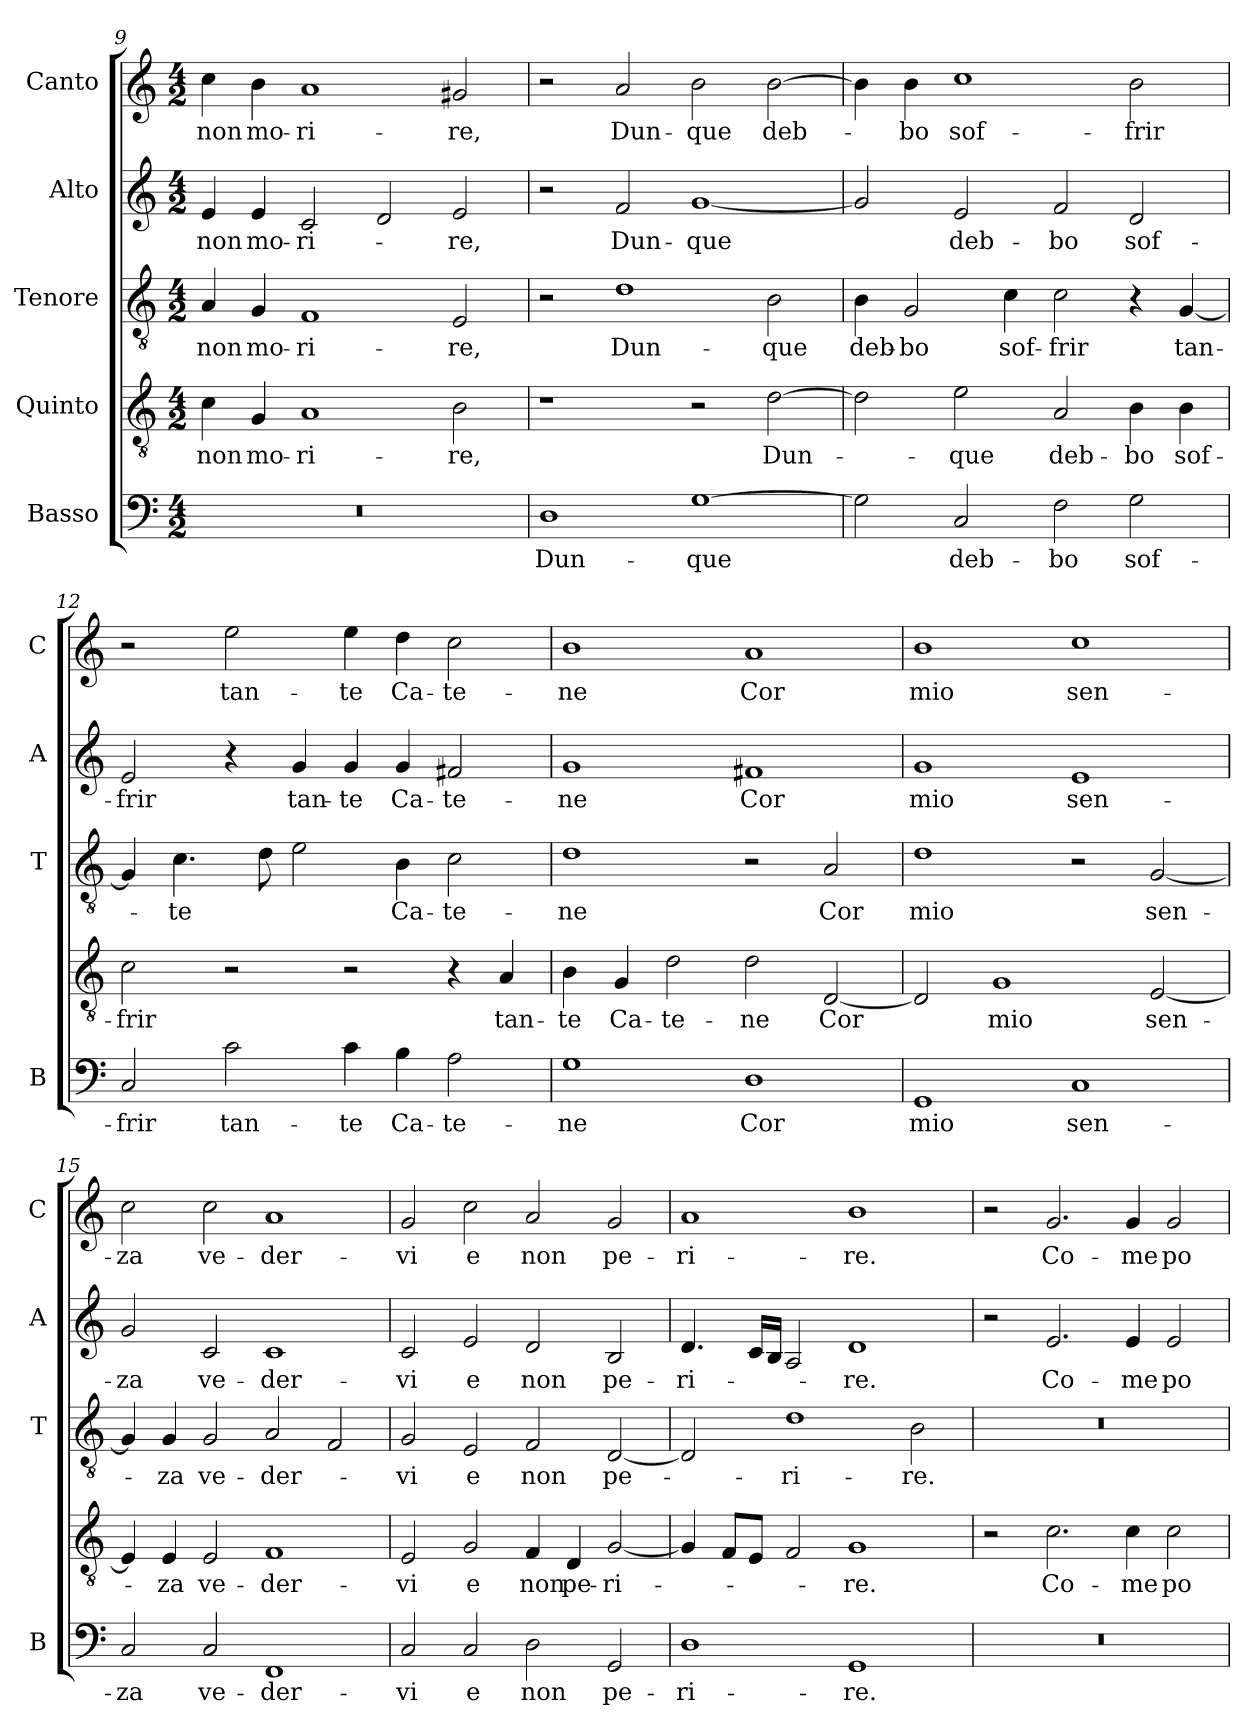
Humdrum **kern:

**kern	**text	**kern	**text	**kern	**text	**kern	**text	**kern	**text
*part5	*part5	*part4	*part4	*part3	*part3	*part2	*part2	*part1	*part1
*staff5	*staff5	*staff4	*staff4	*staff3	*staff3	*staff2	*staff2	*staff1	*staff1
*I"Basso	*	*I"Quinto	*	*I"Tenore	*	*I"Alto	*	*I"Canto	*
*I'B	*	*	*	*I'T	*	*I'A	*	*I'C	*
*clefF4	*	*clefGv2	*	*clefGv2	*	*clefG2	*	*clefG2	*
*k[]	*	*k[]	*	*k[]	*	*k[]	*	*k[]	*
*C:	*	*C:	*	*C:	*	*C:	*	*C:	*
*M4/2	*	*M4/2	*	*M4/2	*	*M4/2	*	*M4/2	*
=9	=9	=9	=9	=9	=9	=9	=9	=9	=9
!	!	!	!LO:LY:b	!	!LO:LY:b	!	!LO:LY:b	!	!LO:LY:b
0r	.	4c\	non	4A/	non	4e/	non	4cc\	non
!	!	!	!LO:LY:b	!	!LO:LY:b	!	!LO:LY:b	!	!LO:LY:b
.	.	4G/	mo-	4G/	mo-	4e/	mo-	4b\	mo-
!	!	!	!LO:LY:b	!	!LO:LY:b	!	!LO:LY:b	!	!LO:LY:b
.	.	1A	-ri-	1F	-ri-	2c/	-ri-	1a	-ri-
.	.	.	.	.	.	2d/	.	.	.
!	!	!	!LO:LY:b	!	!LO:LY:b	!	!LO:LY:b	!	!LO:LY:b
.	.	2B\	-re,	2E/	-re,	2e/	-re,	2g#X/	-re,
!!LO:LB:g=z
=10	=10	=10	=10	=10	=10	=10	=10	=10	=10
!	!LO:LY:b	!	!	!	!	!	!	!	!
1D	Dun-	1r	.	2r	.	2r	.	2r	.
!	!	!	!	!	!LO:LY:b	!	!LO:LY:b	!	!LO:LY:b
.	.	.	.	1d	Dun-	2f/	Dun-	2a/	Dun-
!	!LO:LY:b	!	!	!	!	!	!LO:LY:b	!	!LO:LY:b
[1G	-que	2r	.	.	.	[1g	-que	2b\	-que
!	!	!	!LO:LY:b	!	!LO:LY:b	!	!	!	!LO:LY:b
.	.	[2d\	Dun-	2B\	-que	.	.	[2b\	deb-
=11	=11	=11	=11	=11	=11	=11	=11	=11	=11
!	!	!	!	!	!LO:LY:b	!	!	!	!
2G\]	.	2d\]	.	4B\	deb-	2g/]	.	4b\]	.
!	!	!	!	!	!LO:LY:b	!	!	!	!LO:LY:b
.	.	.	.	2G/	-bo	.	.	4b\	-bo
!	!LO:LY:b	!	!LO:LY:b	!	!	!	!LO:LY:b	!	!LO:LY:b
2C/	deb-	2e\	-que	.	.	2e/	deb-	1cc	sof-
!	!	!	!	!	!LO:LY:b	!	!	!	!
.	.	.	.	4c\	sof-	.	.	.	.
!	!LO:LY:b	!	!LO:LY:b	!	!LO:LY:b	!	!LO:LY:b	!	!
2F\	-bo	2A/	deb-	2c\	-frir	2f/	-bo	.	.
!	!LO:LY:b	!	!LO:LY:b	!	!	!	!LO:LY:b	!	!LO:LY:b
2G\	sof-	4B\	-bo	4r	.	2d/	sof-	2b\	-frir
!	!	!	!LO:LY:b	!	!LO:LY:b	!	!	!	!
.	.	4B\	sof-	[4G/	tan-	.	.	.	.
=12	=12	=12	=12	=12	=12	=12	=12	=12	=12
!	!LO:LY:b	!	!LO:LY:b	!	!	!	!LO:LY:b	!	!
2C/	-frir	2c\	-frir	4G/]	.	2e/	-frir	2r	.
!	!	!	!	!	!LO:LY:b	!	!	!	!
.	.	.	.	4.c\	-te	.	.	.	.
!	!LO:LY:b	!	!	!	!	!	!	!	!LO:LY:b
2c\	tan-	2r	.	.	.	4r	.	2ee\	tan-
.	.	.	.	8d\	.	.	.	.	.
!	!	!	!	!	!	!	!LO:LY:b	!	!
.	.	.	.	2e\	.	4g/	tan-	.	.
!	!LO:LY:b	!	!	!	!	!	!LO:LY:b	!	!LO:LY:b
4c\	-te	2r	.	.	.	4g/	-te	4ee\	-te
!	!LO:LY:b	!	!	!	!LO:LY:b	!	!LO:LY:b	!	!LO:LY:b
4B\	Ca-	.	.	4B\	Ca-	4g/	Ca-	4dd\	Ca-
!	!LO:LY:b	!	!	!	!LO:LY:b	!	!LO:LY:b	!	!LO:LY:b
2A\	-te-	4r	.	2c\	-te-	2f#X/	-te-	2cc\	-te-
!	!	!	!LO:LY:b	!	!	!	!	!	!
.	.	4A/	tan-	.	.	.	.	.	.
=13	=13	=13	=13	=13	=13	=13	=13	=13	=13
!	!LO:LY:b	!	!LO:LY:b	!	!LO:LY:b	!	!LO:LY:b	!	!LO:LY:b
1G	-ne	4B\	-te	1d	-ne	1g	-ne	1b	-ne
!	!	!	!LO:LY:b	!	!	!	!	!	!
.	.	4G/	Ca-	.	.	.	.	.	.
!	!	!	!LO:LY:b	!	!	!	!	!	!
.	.	2d\	-te-	.	.	.	.	.	.
!	!LO:LY:b	!	!LO:LY:b	!	!	!	!LO:LY:b	!	!LO:LY:b
1D	Cor	2d\	-ne	2r	.	1f#X	Cor	1a	Cor
!	!	!	!LO:LY:b	!	!LO:LY:b	!	!	!	!
.	.	[2D/	Cor	2A/	Cor	.	.	.	.
!!LO:PB:g=z
=14	=14	=14	=14	=14	=14	=14	=14	=14	=14
!	!LO:LY:b	!	!	!	!LO:LY:b	!	!LO:LY:b	!	!LO:LY:b
1GG	mio	2D/]	.	1d	mio	1g	mio	1b	mio
!	!	!	!LO:LY:b	!	!	!	!	!	!
.	.	1G	mio	.	.	.	.	.	.
!	!LO:LY:b	!	!	!	!	!	!LO:LY:b	!	!LO:LY:b
1C	sen-	.	.	2r	.	1e	sen-	1cc	sen-
!	!	!	!LO:LY:b	!	!LO:LY:b	!	!	!	!
.	.	[2E/	sen-	[2G/	sen-	.	.	.	.
=15	=15	=15	=15	=15	=15	=15	=15	=15	=15
!	!LO:LY:b	!	!	!	!	!	!LO:LY:b	!	!LO:LY:b
2C/	-za	4E/]	.	4G/]	.	2g/	-za	2cc\	-za
!	!	!	!LO:LY:b	!	!LO:LY:b	!	!	!	!
.	.	4E/	-za	4G/	-za	.	.	.	.
!	!LO:LY:b	!	!LO:LY:b	!	!LO:LY:b	!	!LO:LY:b	!	!LO:LY:b
2C/	ve-	2E/	ve-	2G/	ve-	2c/	ve-	2cc\	ve-
!	!LO:LY:b	!	!LO:LY:b	!	!LO:LY:b	!	!LO:LY:b	!	!LO:LY:b
1FF	-der-	1F	-der-	2A/	-der-	1c	-der-	1a	-der-
.	.	.	.	2F/	.	.	.	.	.
=16	=16	=16	=16	=16	=16	=16	=16	=16	=16
!	!LO:LY:b	!	!LO:LY:b	!	!LO:LY:b	!	!LO:LY:b	!	!LO:LY:b
2C/	-vi	2E/	-vi	2G/	-vi	2c/	-vi	2g/	-vi
!	!LO:LY:b	!	!LO:LY:b	!	!LO:LY:b	!	!LO:LY:b	!	!LO:LY:b
2C/	e	2G/	e	2E/	e	2e/	e	2cc\	e
!	!LO:LY:b	!	!LO:LY:b	!	!LO:LY:b	!	!LO:LY:b	!	!LO:LY:b
2D\	non	4F/	non	2F/	non	2d/	non	2a/	non
!	!	!	!LO:LY:b	!	!	!	!	!	!
.	.	4D/	pe-	.	.	.	.	.	.
!	!LO:LY:b	!	!LO:LY:b	!	!LO:LY:b	!	!LO:LY:b	!	!LO:LY:b
2GG/	pe-	[2G/	-ri-	[2D/	pe-	2B/	pe-	2g/	pe-
=17	=17	=17	=17	=17	=17	=17	=17	=17	=17
!	!LO:LY:b	!	!	!	!	!	!LO:LY:b	!	!LO:LY:b
1D	-ri-	4G/]	.	2D/]	.	4.d/	-ri-	1a	-ri-
.	.	8F/L	.	.	.	.	.	.	.
.	.	8E/J	.	.	.	16c/LL	.	.	.
.	.	.	.	.	.	16B/JJ	.	.	.
!	!	!	!	!	!LO:LY:b	!	!	!	!
.	.	2F/	.	1d	-ri-	2A/	.	.	.
!	!LO:LY:b	!	!LO:LY:b	!	!	!	!LO:LY:b	!	!LO:LY:b
1GG	-re.	1G	-re.	.	.	1d	-re.	1b	-re.
!	!	!	!	!	!LO:LY:b	!	!	!	!
.	.	.	.	2B\	-re.	.	.	.	.
=18	=18	=18	=18	=18	=18	=18	=18	=18	=18
0r	.	2r	.	0r	.	2r	.	2r	.
!	!	!	!LO:LY:b	!	!	!	!LO:LY:b	!	!LO:LY:b
.	.	2.c\	Co-	.	.	2.e/	Co-	2.g/	Co-
!	!	!	!LO:LY:b	!	!	!	!LO:LY:b	!	!LO:LY:b
.	.	4c\	-me	.	.	4e/	-me	4g/	-me
!	!	!	!LO:LY:b	!	!	!	!LO:LY:b	!	!LO:LY:b
.	.	2c\	po-	.	.	2e/	po-	2g/	po-
=	=	=	=	=	=	=	=	=	=
*-	*-	*-	*-	*-	*-	*-	*-	*-	*-
